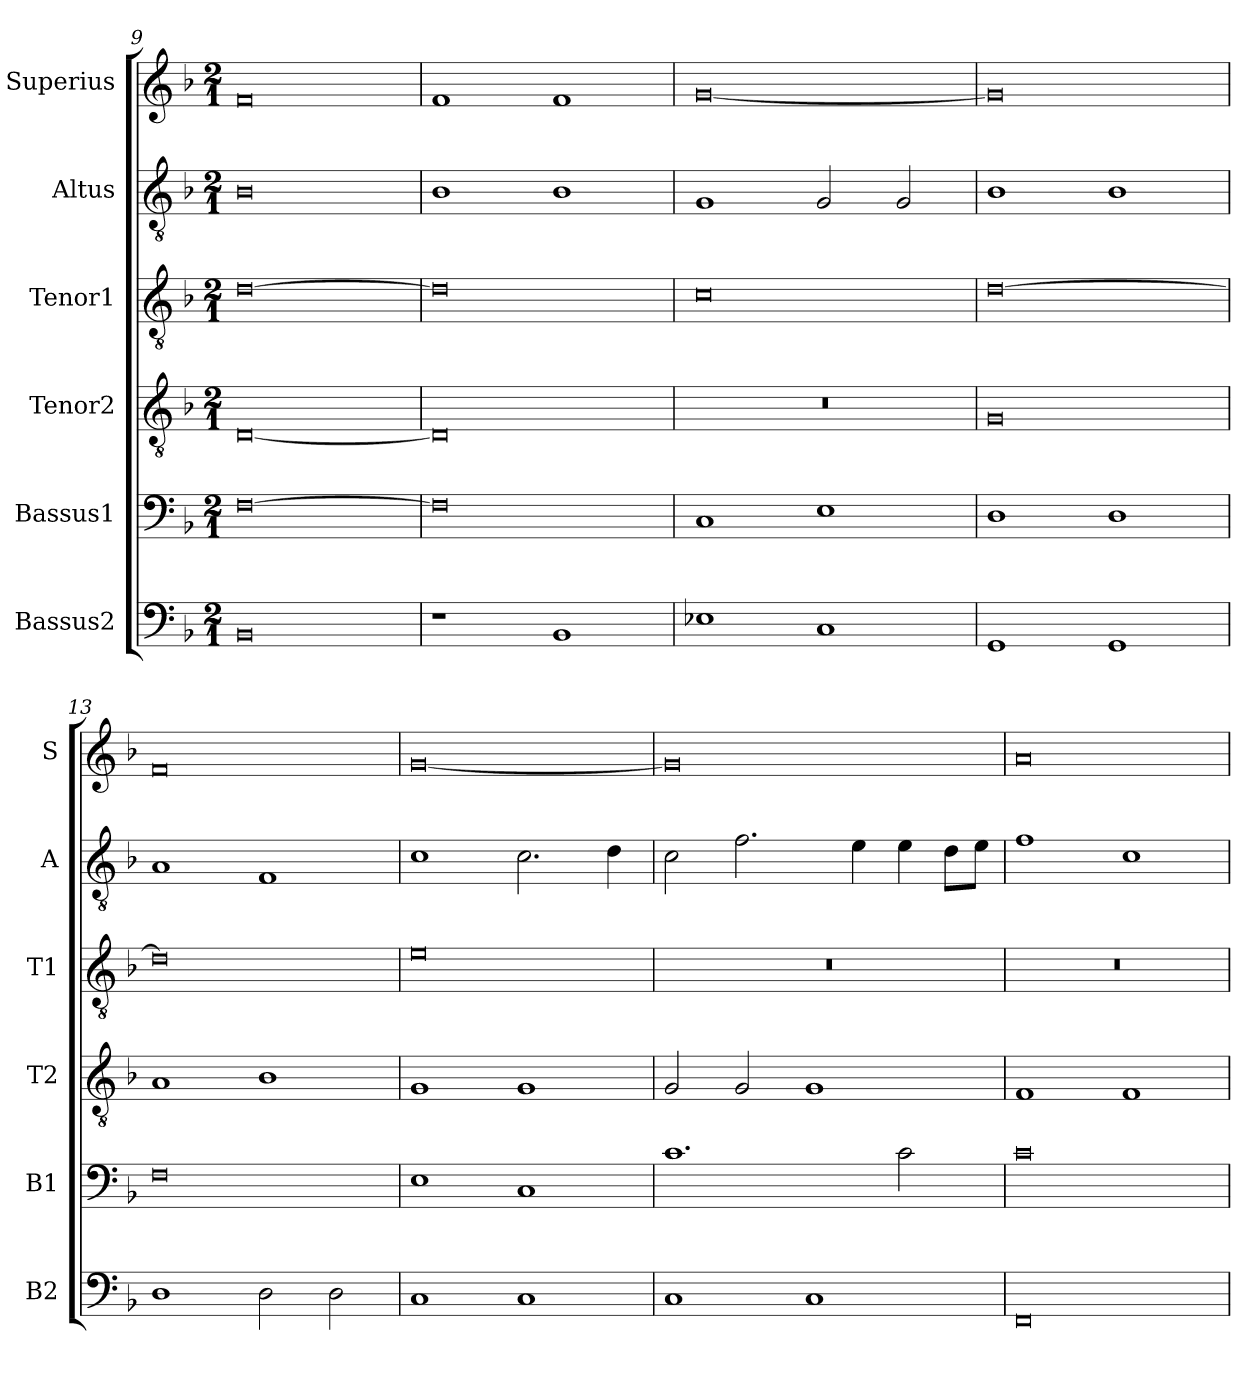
**kern	**kern	**kern	**kern	**kern	**kern
*part6	*part5	*part4	*part3	*part2	*part1
*staff6	*staff5	*staff4	*staff3	*staff2	*staff1
*I"Bassus2	*I"Bassus1	*I"Tenor2	*I"Tenor1	*I"Altus	*I"Superius
*I'B2	*I'B1	*I'T2	*I'T1	*I'A	*I'S
*clefF4	*clefF4	*clefGv2	*clefGv2	*clefGv2	*clefG2
*k[b-]	*k[b-]	*k[b-]	*k[b-]	*k[b-]	*k[b-]
*M2/1	*M2/1	*M2/1	*M2/1	*M2/1	*M2/1
=9	=9	=9	=9	=9	=9
0BB-	[0F	[0D	[0d	0B-	0f
=10	=10	=10	=10	=10	=10
1r	0F]	0D]	0d]	1B-	1f
1BB-	.	.	.	1B-	1f
=11	=11	=11	=11	=11	=11
1E-X	1C	0r	0c	1G	[0g
1C	1E	.	.	2G/	.
.	.	.	.	2G/	.
=12	=12	=12	=12	=12	=12
1GG	1D	0G	[0d	1B-	0g]
1GG	1D	.	.	1B-	.
=13	=13	=13	=13	=13	=13
1D	0F	1A	0d]	1A	0f
2D\	.	1B-	.	1F	.
2D\	.	.	.	.	.
=14	=14	=14	=14	=14	=14
1C	1E	1G	0e	1c	[0g
1C	1C	1G	.	2.c\	.
.	.	.	.	4d\	.
=15	=15	=15	=15	=15	=15
1C	1.c	2G/	0r	2c\	0g]
.	.	2G/	.	2.f\	.
1C	.	1G	.	.	.
.	.	.	.	4e\	.
.	2c\	.	.	4e\	.
.	.	.	.	8d\L	.
.	.	.	.	8e\J	.
=16	=16	=16	=16	=16	=16
0FF	0c	1F	0r	1f	0a
.	.	1F	.	1c	.
=	=	=	=	=	=
*-	*-	*-	*-	*-	*-
